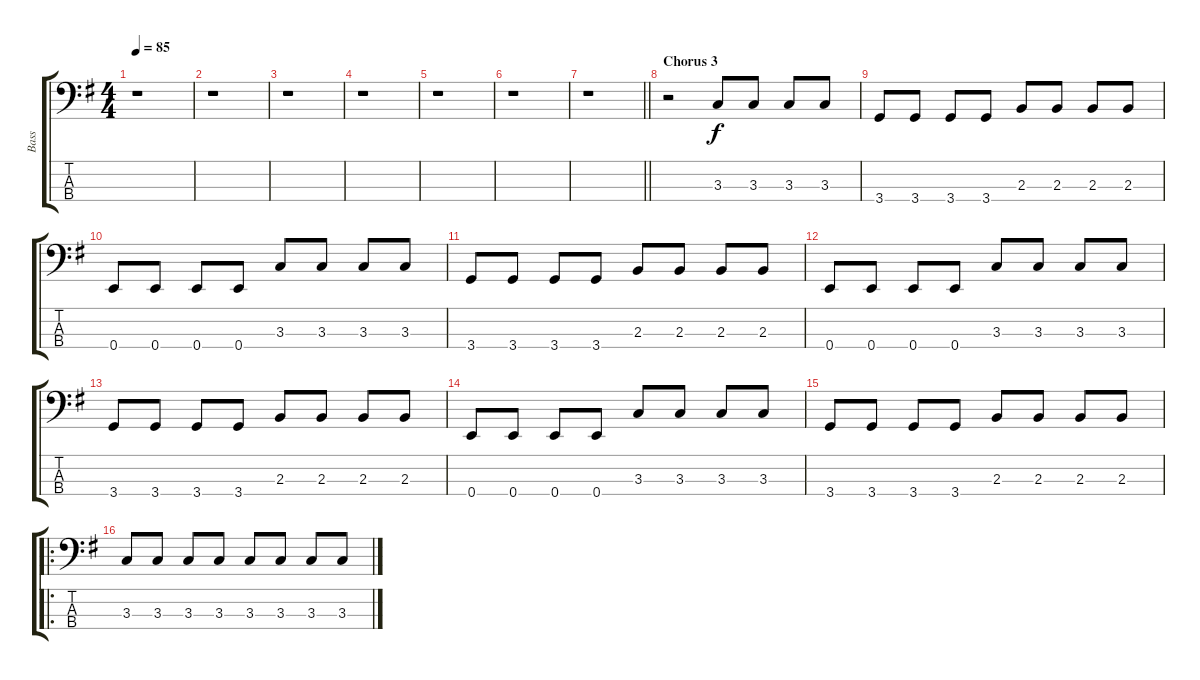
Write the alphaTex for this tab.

\track ("Bass" "Bass") {instrument electricbassfinger}
\staff {score tabs}
\tuning (G2 D2 A1 E1) {hide}
\ts (4 4)
\tempo 85
\clef f4
\ks g
r.1{dy f} |
r.1 |
r.1 |
r.1 |
r.1 |
r.1 |
\barLineRight lightlight
r.1 |
\section ("" "Chorus 3")
r.2 3.3.8 3.3.8 3.3.8 3.3.8 |
3.4.8 3.4.8 3.4.8 3.4.8 2.3.8 2.3.8 2.3.8 2.3.8 |
0.4.8 0.4.8 0.4.8 0.4.8 3.3.8 3.3.8 3.3.8 3.3.8 |
3.4.8 3.4.8 3.4.8 3.4.8 2.3.8 2.3.8 2.3.8 2.3.8 |
0.4.8 0.4.8 0.4.8 0.4.8 3.3.8 3.3.8 3.3.8 3.3.8 |
3.4.8 3.4.8 3.4.8 3.4.8 2.3.8 2.3.8 2.3.8 2.3.8 |
0.4.8 0.4.8 0.4.8 0.4.8 3.3.8 3.3.8 3.3.8 3.3.8 |
3.4.8 3.4.8 3.4.8 3.4.8 2.3.8 2.3.8 2.3.8 2.3.8 |
\ro
3.3.8 3.3.8 3.3.8 3.3.8 3.3.8 3.3.8 3.3.8 3.3.8
